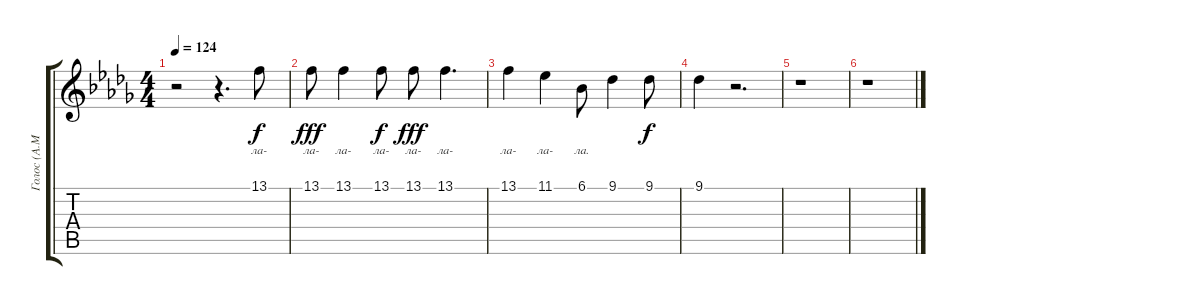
\track ("Голос (А.Макаревич)" "Голос (А.М") {instrument flute}
\staff {score tabs}
\tuning (E4 B3 G3 D3 A2 E2) {hide}
\ts (4 4)
\tempo 124
\clef g2
\ks bbminor
r.2{dy fff} r.4{d} 13.1.8{lyrics (0 "ла-") lyrics (1 "") lyrics (2 "") lyrics (3 "") lyrics (4 "") dy f} |
13.1.8{lyrics (0 "ла-") lyrics (1 "") lyrics (2 "") lyrics (3 "") lyrics (4 "") dy fff} 13.1.4{lyrics (0 "ла-") lyrics (1 "") lyrics (2 "") lyrics (3 "") lyrics (4 "")} 13.1.8{lyrics (0 "ла-") lyrics (1 "") lyrics (2 "") lyrics (3 "") lyrics (4 "") dy f} 13.1.8{lyrics (0 "ла-") lyrics (1 "") lyrics (2 "") lyrics (3 "") lyrics (4 "") dy fff} 13.1.4{d lyrics (0 "ла-") lyrics (1 "") lyrics (2 "") lyrics (3 "") lyrics (4 "")} |
13.1.4{lyrics (0 "ла-") lyrics (1 "") lyrics (2 "") lyrics (3 "") lyrics (4 "")} 11.1.4{lyrics (0 "ла-") lyrics (1 "") lyrics (2 "") lyrics (3 "") lyrics (4 "")} 6.1.8{lyrics (0 "ла.") lyrics (1 "") lyrics (2 "") lyrics (3 "") lyrics (4 "")} 9.1.4 9.1.8{dy f} |
9.1.4 r.2{d} |
r.1 |
r.1
